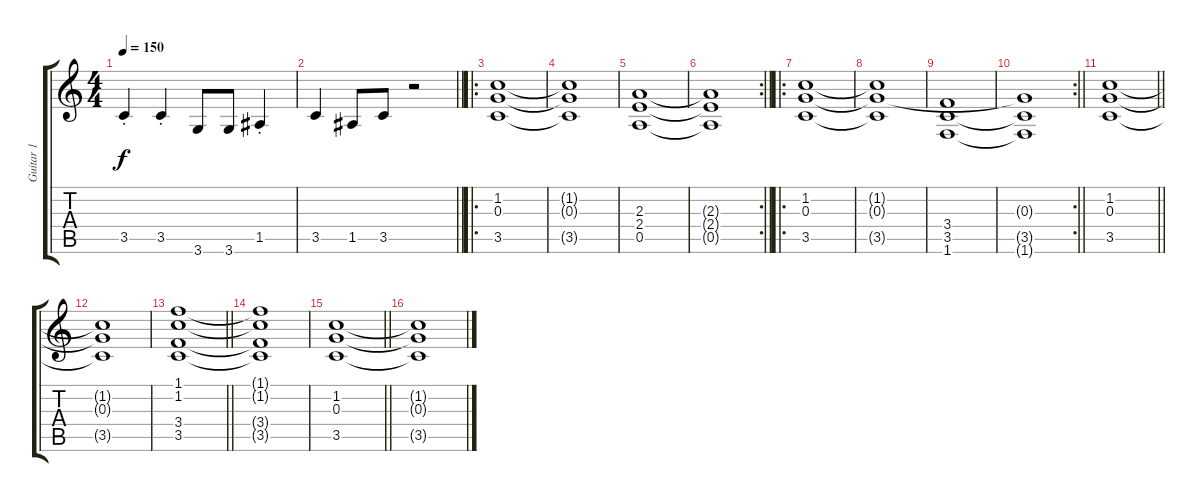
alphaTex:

\track ("Guitar 1" "Guitar 1") {instrument distortionguitar}
\staff {score tabs}
\tuning (E4 B3 G3 D3 A2 E2) {hide}
\ts (4 4)
\tempo 150
\clef g2
\ks c
3.5{st}.4{dy f} 3.5{st}.4 3.6.8 3.6.8 1.5{st}.4 |
\barLineRight lightlight
3.5.4 1.5.8 3.5.8 r.2 |
\ro
(1.2 0.3 3.5).1 |
(1.2{t} 0.3{t} 3.5{t}).1 |
(2.3 2.4 0.5).1 |
\rc 2
\barLineRight lightlight
(2.3{t} 2.4{t} 0.5{t}).1 |
\ro
(1.2 0.3 3.5).1 |
(1.2{t} 0.3{t} 3.5{t}).1 |
(3.4 3.5 1.6).1 |
\rc 2
\barLineRight lightlight
(0.3{t} 3.5{t} 1.6{t}).1 |
\barLineRight lightlight
(1.2 0.3 3.5).1 |
(1.2{t} 0.3{t} 3.5{t}).1 |
\barLineRight lightlight
(1.1 1.2 3.4 3.5).1 |
(1.1{t} 1.2{t} 3.4{t} 3.5{t}).1 |
\barLineRight lightlight
(1.2 0.3 3.5).1 |
(1.2{t} 0.3{t} 3.5{t}).1
